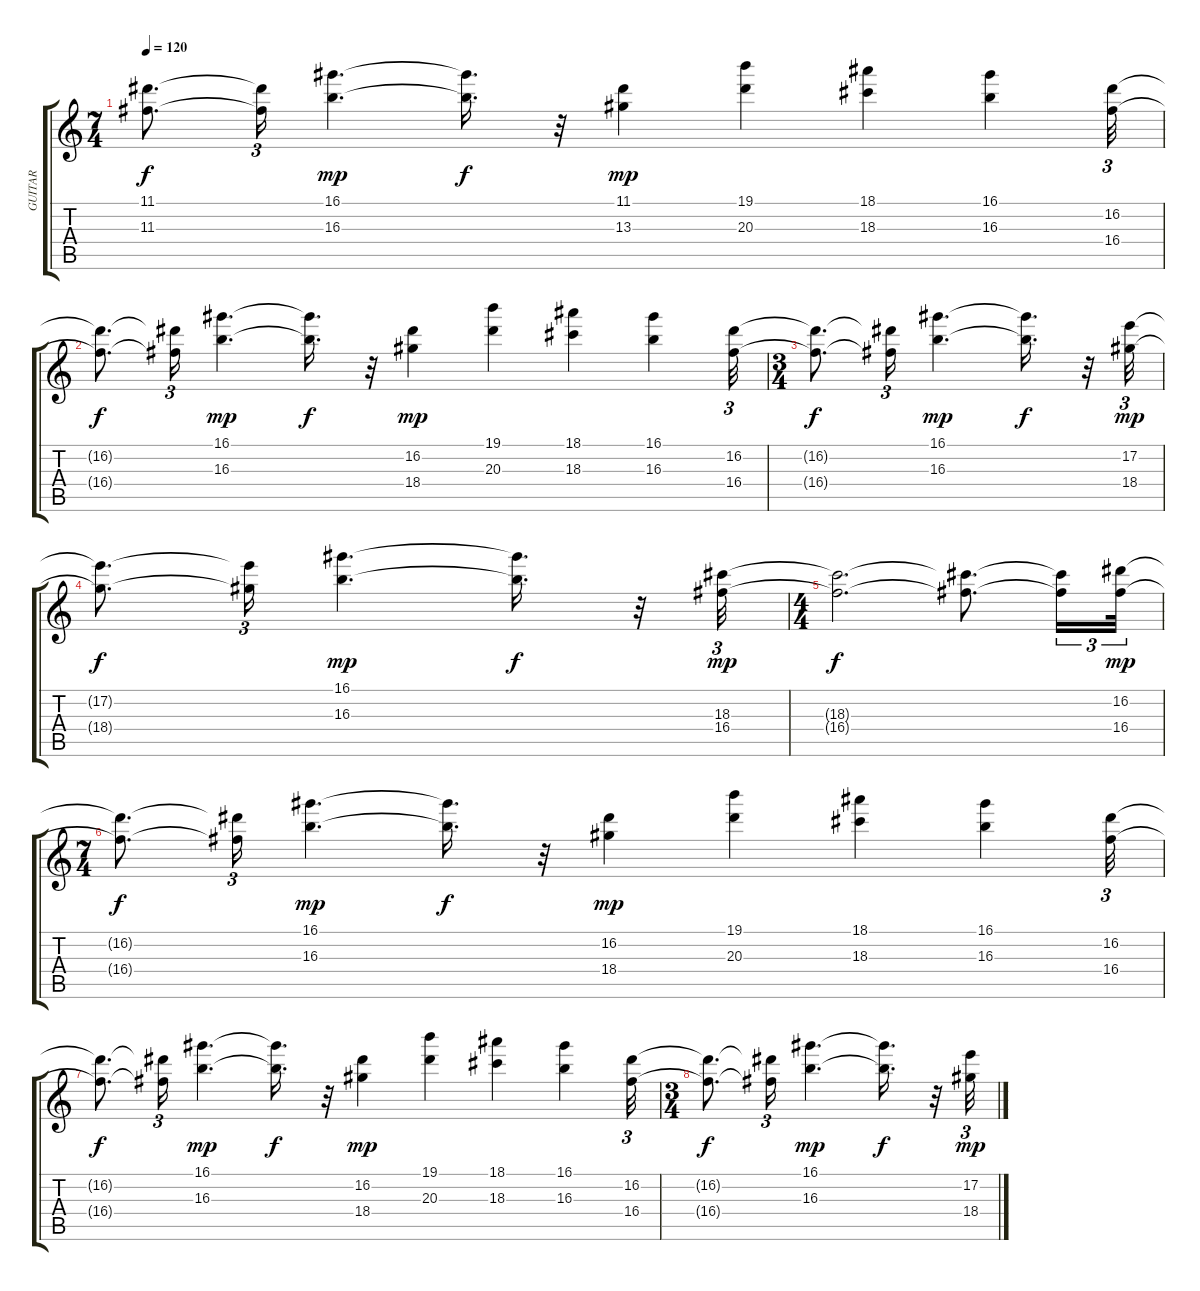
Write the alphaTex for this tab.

\track ("GUITAR" "GUITAR") {instrument overdrivenguitar}
\staff {score tabs}
\tuning (E4 B3 G3 D3 A2 E2) {hide}
\ts (7 4)
\tempo 120
\clef g2
\ks c
(11.1{t} 11.3{t}).8{d dy f} (11.1{t} 11.3{t}).16{tu (3 2)} (16.1 16.3).4{d dy mp} (16.1{t} 16.3{t}).16{d dy f} r.32 (11.1 13.3).4{dy mp} (19.1 20.3).4 (18.1 18.3).4 (16.1 16.3).4 (16.2 16.4).32{tu (3 2)} |
(16.2{t} 16.4{t}).8{d dy f} (16.2{t} 16.4{t}).16{tu (3 2)} (16.1 16.3).4{d dy mp} (16.1{t} 16.3{t}).16{d dy f} r.32 (16.2 18.4).4{dy mp} (19.1 20.3).4 (18.1 18.3).4 (16.1 16.3).4 (16.2 16.4).32{tu (3 2)} |
\ts (3 4)
(16.2{t} 16.4{t}).8{d dy f} (16.2{t} 16.4{t}).16{tu (3 2)} (16.1 16.3).4{d dy mp} (16.1{t} 16.3{t}).16{d dy f} r.32 (17.2 18.4).32{tu (3 2) dy mp} |
(17.2{t} 18.4{t}).8{d dy f} (17.2{t} 18.4{t}).16{tu (3 2)} (16.1 16.3).4{d dy mp} (16.1{t} 16.3{t}).16{d dy f} r.32 (18.3 16.4).32{tu (3 2) dy mp} |
\ts (4 4)
(18.3{t} 16.4{t}).2{d dy f} (18.3{t} 16.4{t}).8{d} (18.3{t} 16.4{t}).16{tu (3 2)} (16.2 16.4).32{tu (3 2) dy mp} |
\ts (7 4)
(16.2{t} 16.4{t}).8{d dy f} (16.2{t} 16.4{t}).16{tu (3 2)} (16.1 16.3).4{d dy mp} (16.1{t} 16.3{t}).16{d dy f} r.32 (16.2 18.4).4{dy mp} (19.1 20.3).4 (18.1 18.3).4 (16.1 16.3).4 (16.2 16.4).32{tu (3 2)} |
(16.2{t} 16.4{t}).8{d dy f} (16.2{t} 16.4{t}).16{tu (3 2)} (16.1 16.3).4{d dy mp} (16.1{t} 16.3{t}).16{d dy f} r.32 (16.2 18.4).4{dy mp} (19.1 20.3).4 (18.1 18.3).4 (16.1 16.3).4 (16.2 16.4).32{tu (3 2)} |
\ts (3 4)
(16.2{t} 16.4{t}).8{d dy f} (16.2{t} 16.4{t}).16{tu (3 2)} (16.1 16.3).4{d dy mp} (16.1{t} 16.3{t}).16{d dy f} r.32 (17.2 18.4).32{tu (3 2) dy mp}
